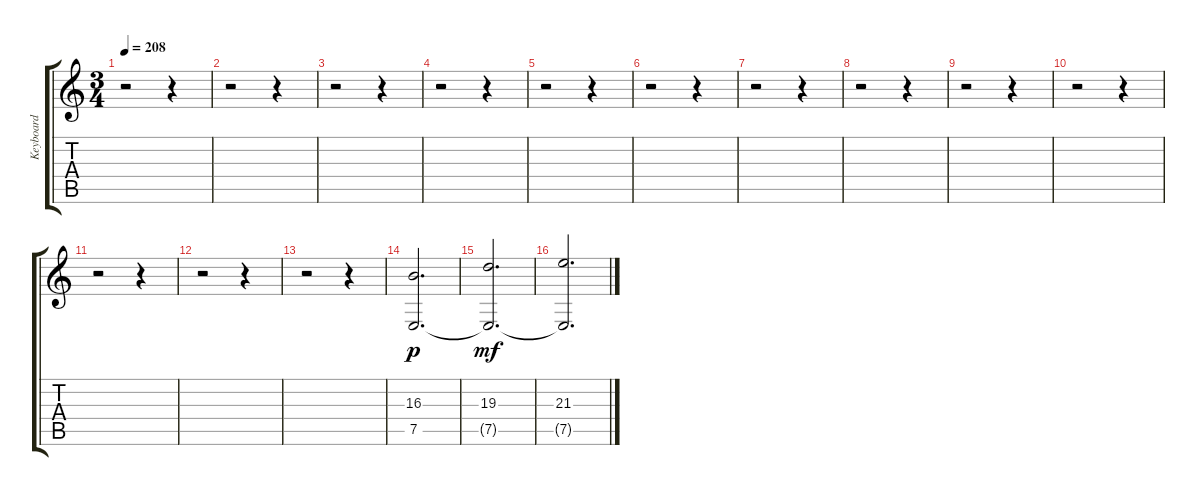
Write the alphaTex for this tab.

\track ("Keyboard" "Keyboard") {instrument electricgrandpiano}
\staff {score tabs}
\tuning (E4 B3 G3 D3 A2 E2) {hide}
\ts (3 4)
\tempo 208
\clef g2
\ks c
r.2{dy f} r.4 |
r.2 r.4 |
r.2 r.4 |
r.2 r.4 |
r.2 r.4 |
r.2 r.4 |
r.2 r.4 |
r.2 r.4 |
r.2 r.4 |
r.2 r.4 |
r.2 r.4 |
r.2 r.4 |
r.2 r.4 |
(16.3 7.5).2{d dy p volume 13 instrument stringensemble1} |
(19.3 7.5{t}).2{d dy mf} |
(21.3 7.5{t}).2{d}
